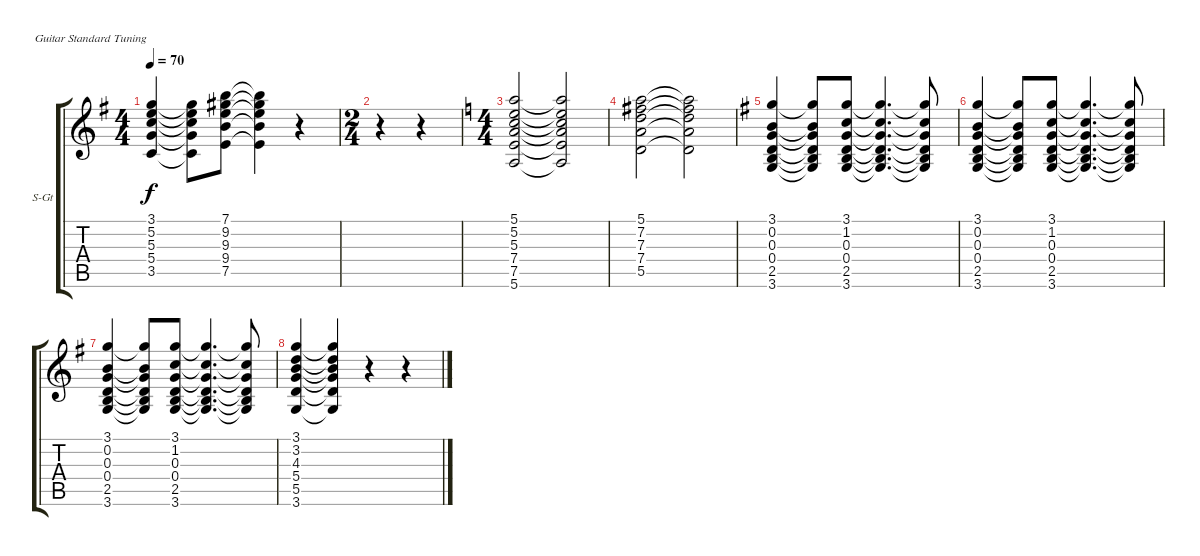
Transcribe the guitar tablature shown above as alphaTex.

\bracketExtendMode groupsimilarinstruments
\firstSystemTrackNameOrientation horizontal
\otherSystemsTrackNameOrientation horizontal
\track ("±³¾°" "S-Gt") {instrument stringensemble1}
\staff {score tabs}
\tuning (E4 B3 G3 D3 A2 E2)
\displaytranspose 12
\ts (4 4)
\tempo 70
\clef g2
\ks g
(3.1 5.2 5.3 5.4 3.5).4{dy f} (3.1{t} 5.2{t} 5.3{t} 5.4{t} 3.5{t}).8 (7.1 9.2 9.3 9.4 7.5).8 (7.1{t} 9.2{t} 9.3{t} 9.4{t} 7.5{t}).4 r.4 |
\ts (2 4)
\beaming (8 2 2)
r.4 r.4 |
\ts (4 4)
\beaming (8 2 2 2 2)
\ks c
(5.1 5.2 5.3 7.4 7.5 5.6).2 (5.1{t} 5.2{t} 5.3{t} 7.4{t} 7.5{t} 5.6{t}).2 |
(5.1 7.2 7.3 7.4 5.5).2 (5.1{t} 7.2{t} 7.3{t} 7.4{t} 5.5{t}).2 |
\ks g
(3.1 0.2 0.3 0.4 2.5 3.6).4 (3.1{t} 0.2{t} 0.3{t} 0.4{t} 2.5{t} 3.6{t}).8 (3.1 1.2 0.3 0.4 2.5 3.6).8 (3.1{t} 1.2{t} 0.3{t} 0.4{t} 2.5{t} 3.6{t}).4{d} (3.1{t} 1.2{t} 0.3{t} 0.4{t} 2.5{t} 3.6{t}).8 |
(3.1 0.2 0.3 0.4 2.5 3.6).4 (3.1{t} 0.2{t} 0.3{t} 0.4{t} 2.5{t} 3.6{t}).8 (3.1 1.2 0.3 0.4 2.5 3.6).8 (3.1{t} 1.2{t} 0.3{t} 0.4{t} 2.5{t} 3.6{t}).4{d} (3.1{t} 1.2{t} 0.3{t} 0.4{t} 2.5{t} 3.6{t}).8 |
(3.1 0.2 0.3 0.4 2.5 3.6).4 (3.1{t} 0.2{t} 0.3{t} 0.4{t} 2.5{t} 3.6{t}).8 (3.1 1.2 0.3 0.4 2.5 3.6).8 (3.1{t} 1.2{t} 0.3{t} 0.4{t} 2.5{t} 3.6{t}).4{d} (3.1{t} 1.2{t} 0.3{t} 0.4{t} 2.5{t} 3.6{t}).8 |
(3.1 3.2 4.3 5.4 5.5 3.6).4 (3.1{t} 3.2{t} 4.3{t} 5.4{t} 5.5{t} 3.6{t}).4 r.4 r.4
